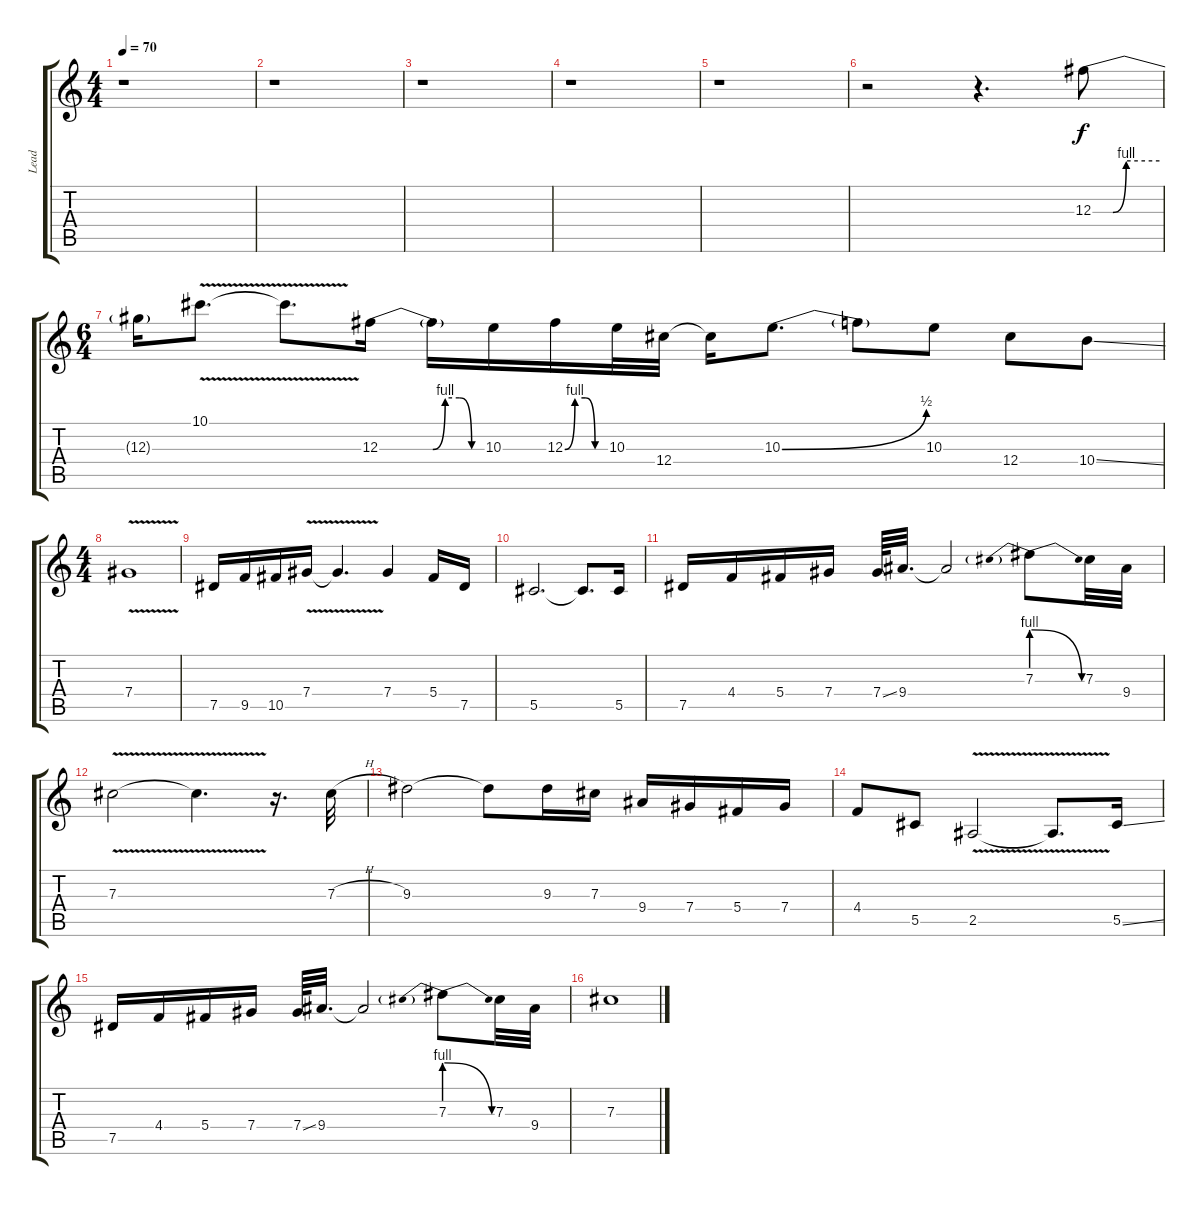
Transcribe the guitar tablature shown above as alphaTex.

\track ("Lead" "Lead") {instrument overdrivenguitar}
\staff {score tabs}
\tuning (Eb4 Bb3 Gb3 Db3 Ab2 Eb2) {hide}
\ts (4 4)
\tempo 70
\clef g2
\ks c
r.1{dy f} |
r.1 |
r.1 |
r.1 |
r.1 |
r.2 r.4{d} 12.3{be (custom 0 0 18 0 30 4 60 4)}.8 |
\ts (6 4)
12.3{t}.16 10.1{v}.8{d} 10.1{t}.8{d} 12.3{be (custom 0 0 30 0 37 4 45 4 52 0 60 0)}.16 12.3{t}.16 10.3.16 12.3{be (custom 0 0 15 4 30 4 45 0 60 0)}.16 10.3.32 12.4.32 12.4{t}.16 10.3{be (bend 0 0 60 2)}.8{d} 10.3{t}.8 10.3.8 12.4.8 10.4{ss}.8 |
\ts (4 4)
7.4{v}.1 |
7.5.16 9.5.16 10.5.16 7.4{v}.16 7.4{t}.4{d} 7.4.4 5.4.16 7.5.16 |
5.5.2{d} 5.5{t}.8{d} 5.5.16 |
7.5.16 4.4.16 5.4.16 7.4.16 7.4{ss}.64 9.4.32{d} 9.4{t}.2 7.3{be (prebendrelease 0 4 60 0)}.8 7.3.32 9.4.32 |
7.3{v}.2 7.3{t}.4{d} r.16{d} 7.3{h}.32 |
9.3.2 9.3{t}.8 9.3.16 7.3.16 9.4.16 7.4.16 5.4.16 7.4.16 |
4.4.8 5.5.8 2.5{v}.2 2.5{t}.8{d} 5.5{ss}.16 |
7.5.16 4.4.16 5.4.16 7.4.16 7.4{ss}.64 9.4.32{d} 9.4{t}.2 7.3{be (prebendrelease 0 4 60 0)}.8 7.3.32 9.4.32 |
7.3.1
